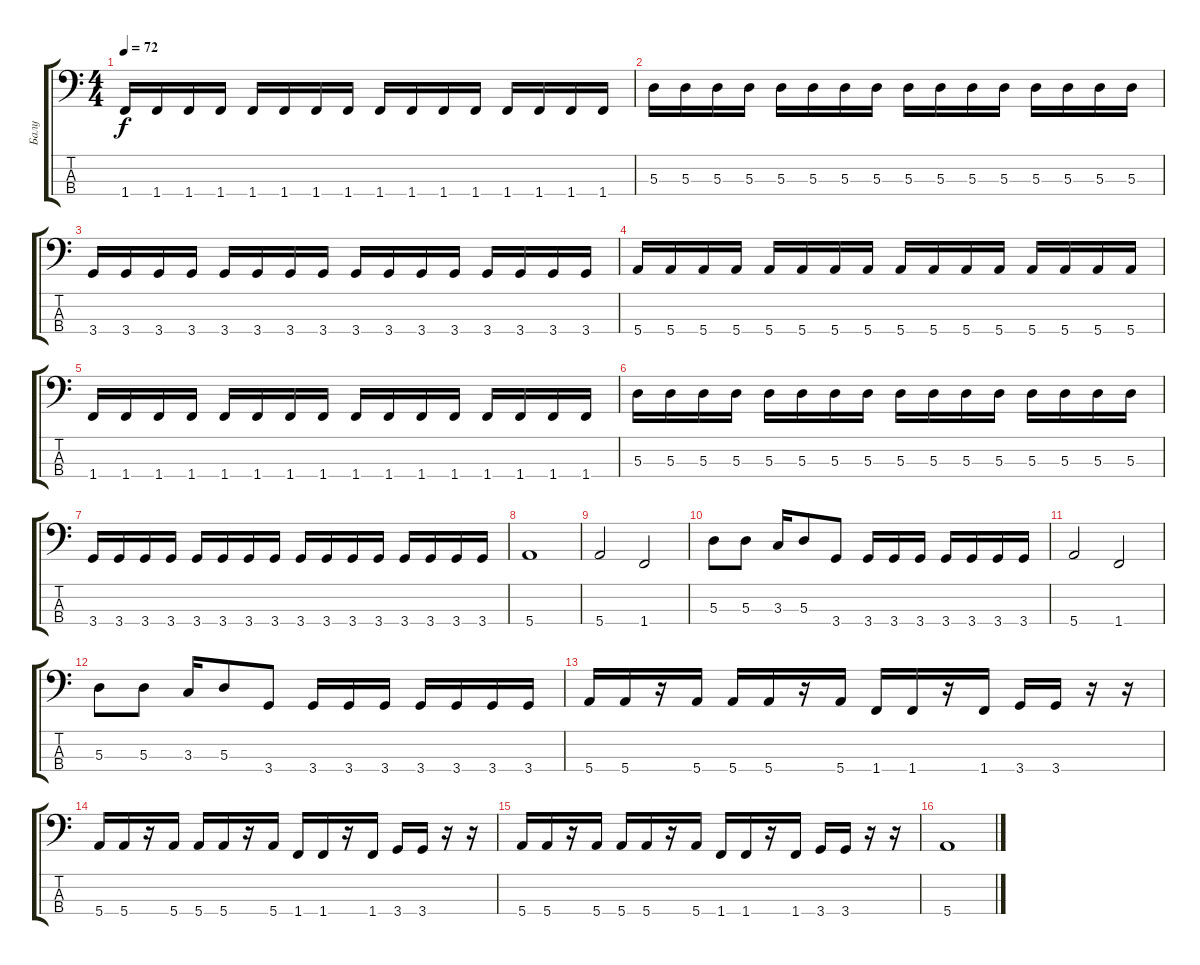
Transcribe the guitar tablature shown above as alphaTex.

\track ("Балу" "Балу") {instrument electricbasspick}
\staff {score tabs}
\tuning (G2 D2 A1 E1) {hide}
\ts (4 4)
\tempo 72
\clef f4
\ks c
1.4.16{dy f} 1.4.16 1.4.16 1.4.16 1.4.16 1.4.16 1.4.16 1.4.16 1.4.16 1.4.16 1.4.16 1.4.16 1.4.16 1.4.16 1.4.16 1.4.16 |
5.3.16 5.3.16 5.3.16 5.3.16 5.3.16 5.3.16 5.3.16 5.3.16 5.3.16 5.3.16 5.3.16 5.3.16 5.3.16 5.3.16 5.3.16 5.3.16 |
3.4.16 3.4.16 3.4.16 3.4.16 3.4.16 3.4.16 3.4.16 3.4.16 3.4.16 3.4.16 3.4.16 3.4.16 3.4.16 3.4.16 3.4.16 3.4.16 |
5.4.16 5.4.16 5.4.16 5.4.16 5.4.16 5.4.16 5.4.16 5.4.16 5.4.16 5.4.16 5.4.16 5.4.16 5.4.16 5.4.16 5.4.16 5.4.16 |
1.4.16 1.4.16 1.4.16 1.4.16 1.4.16 1.4.16 1.4.16 1.4.16 1.4.16 1.4.16 1.4.16 1.4.16 1.4.16 1.4.16 1.4.16 1.4.16 |
5.3.16 5.3.16 5.3.16 5.3.16 5.3.16 5.3.16 5.3.16 5.3.16 5.3.16 5.3.16 5.3.16 5.3.16 5.3.16 5.3.16 5.3.16 5.3.16 |
3.4.16 3.4.16 3.4.16 3.4.16 3.4.16 3.4.16 3.4.16 3.4.16 3.4.16 3.4.16 3.4.16 3.4.16 3.4.16 3.4.16 3.4.16 3.4.16 |
5.4.1 |
5.4.2 1.4.2 |
5.3.8 5.3.8 3.3.16 5.3.8 3.4.8 3.4.16 3.4.16 3.4.16 3.4.16 3.4.16 3.4.16 3.4.16 |
5.4.2 1.4.2 |
5.3.8 5.3.8 3.3.16 5.3.8 3.4.8 3.4.16 3.4.16 3.4.16 3.4.16 3.4.16 3.4.16 3.4.16 |
5.4.16 5.4.16 r.16 5.4.16 5.4.16 5.4.16 r.16 5.4.16 1.4.16 1.4.16 r.16 1.4.16 3.4.16 3.4.16 r.16 r.16 |
5.4.16 5.4.16 r.16 5.4.16 5.4.16 5.4.16 r.16 5.4.16 1.4.16 1.4.16 r.16 1.4.16 3.4.16 3.4.16 r.16 r.16 |
5.4.16 5.4.16 r.16 5.4.16 5.4.16 5.4.16 r.16 5.4.16 1.4.16 1.4.16 r.16 1.4.16 3.4.16 3.4.16 r.16 r.16 |
5.4.1
